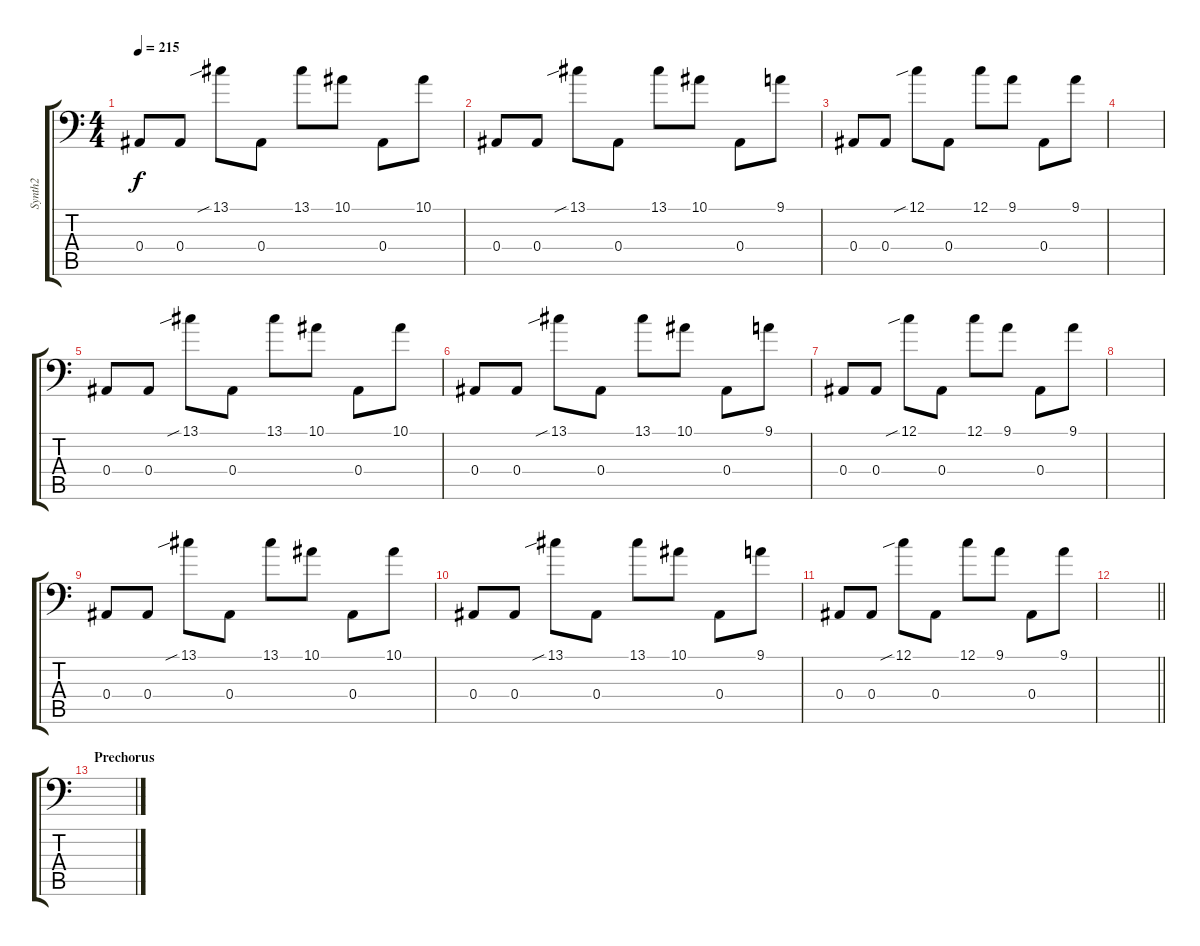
\track ("Synth2" "Synth2") {instrument synthbrass1}
\staff {score tabs}
\tuning (C4 G3 Eb3 Bb2 F2 Bb1) {hide}
\ts (4 4)
\tempo 215
\clef f4
\ks c
0.4.8{dy f} 0.4.8 13.1{sib}.8 0.4.8 13.1.8 10.1.8 0.4.8 10.1.8 |
0.4.8 0.4.8 13.1{sib}.8 0.4.8 13.1.8 10.1.8 0.4.8 9.1.8 |
0.4.8 0.4.8 12.1{sib}.8 0.4.8 12.1.8 9.1.8 0.4.8 9.1.8 |
|
0.4.8 0.4.8 13.1{sib}.8 0.4.8 13.1.8 10.1.8 0.4.8 10.1.8 |
0.4.8 0.4.8 13.1{sib}.8 0.4.8 13.1.8 10.1.8 0.4.8 9.1.8 |
0.4.8 0.4.8 12.1{sib}.8 0.4.8 12.1.8 9.1.8 0.4.8 9.1.8 |
|
0.4.8 0.4.8 13.1{sib}.8 0.4.8 13.1.8 10.1.8 0.4.8 10.1.8 |
0.4.8 0.4.8 13.1{sib}.8 0.4.8 13.1.8 10.1.8 0.4.8 9.1.8 |
0.4.8 0.4.8 12.1{sib}.8 0.4.8 12.1.8 9.1.8 0.4.8 9.1.8 |
\barLineRight lightlight
|
\section ("" "Prechorus")
